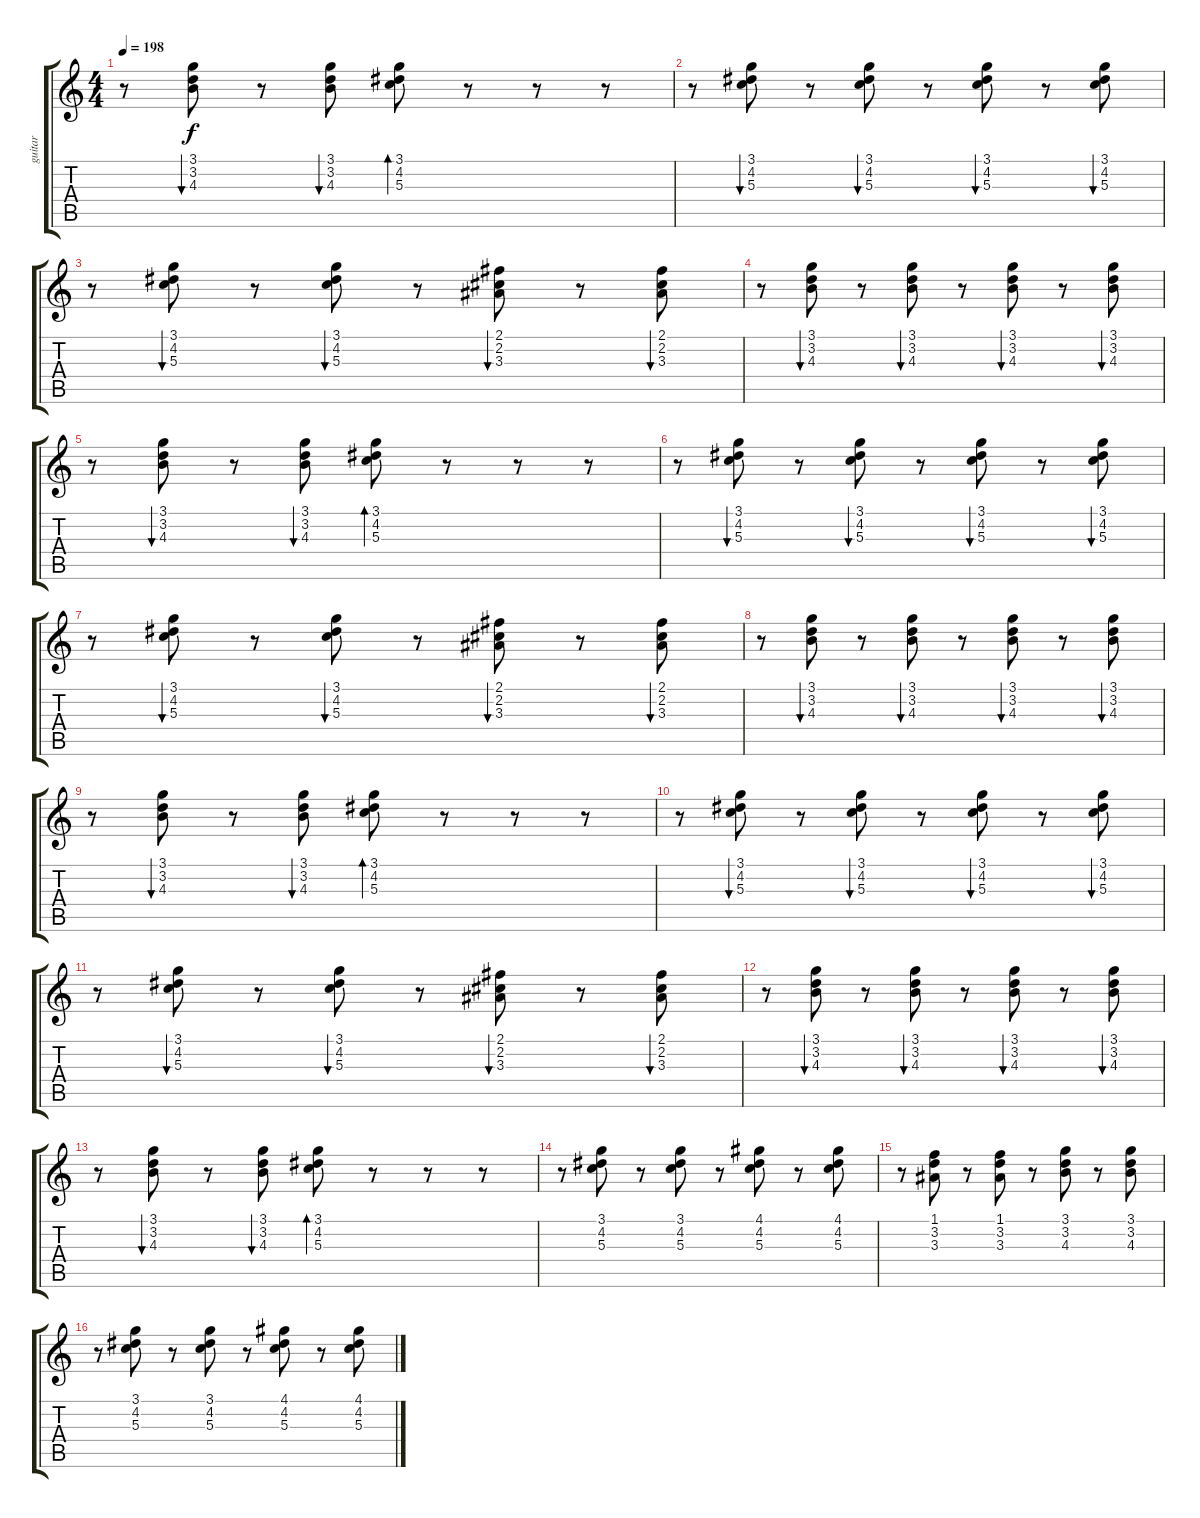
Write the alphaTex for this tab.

\track ("guitar" "guitar") {instrument overdrivenguitar}
\staff {score tabs}
\tuning (E4 B3 G3 D3 A2 E2) {hide}
\ts (4 4)
\tempo 198
\clef g2
\ks c
r.8{dy f} (3.1 3.2 4.3).8{bu 60} r.8 (3.1 3.2 4.3).8{bu 60} (3.1 4.2 5.3).8{bd 60} r.8 r.8 r.8 |
r.8 (3.1 4.2 5.3).8{bu 60} r.8 (3.1 4.2 5.3).8{bu 60} r.8 (3.1 4.2 5.3).8{bu 60} r.8 (3.1 4.2 5.3).8{bu 60} |
r.8 (3.1 4.2 5.3).8{bu 60} r.8 (3.1 4.2 5.3).8{bu 60} r.8 (2.1 2.2 3.3).8{bu 60} r.8 (2.1 2.2 3.3).8{bu 60} |
r.8 (3.1 3.2 4.3).8{bu 60} r.8 (3.1 3.2 4.3).8{bu 60} r.8 (3.1 3.2 4.3).8{bu 60} r.8 (3.1 3.2 4.3).8{bu 60} |
r.8 (3.1 3.2 4.3).8{bu 60} r.8 (3.1 3.2 4.3).8{bu 60} (3.1 4.2 5.3).8{bd 60} r.8 r.8 r.8 |
r.8 (3.1 4.2 5.3).8{bu 60} r.8 (3.1 4.2 5.3).8{bu 60} r.8 (3.1 4.2 5.3).8{bu 60} r.8 (3.1 4.2 5.3).8{bu 60} |
r.8 (3.1 4.2 5.3).8{bu 60} r.8 (3.1 4.2 5.3).8{bu 60} r.8 (2.1 2.2 3.3).8{bu 60} r.8 (2.1 2.2 3.3).8{bu 60} |
r.8 (3.1 3.2 4.3).8{bu 60} r.8 (3.1 3.2 4.3).8{bu 60} r.8 (3.1 3.2 4.3).8{bu 60} r.8 (3.1 3.2 4.3).8{bu 60} |
r.8 (3.1 3.2 4.3).8{bu 60} r.8 (3.1 3.2 4.3).8{bu 60} (3.1 4.2 5.3).8{bd 60} r.8 r.8 r.8 |
r.8 (3.1 4.2 5.3).8{bu 60} r.8 (3.1 4.2 5.3).8{bu 60} r.8 (3.1 4.2 5.3).8{bu 60} r.8 (3.1 4.2 5.3).8{bu 60} |
r.8 (3.1 4.2 5.3).8{bu 60} r.8 (3.1 4.2 5.3).8{bu 60} r.8 (2.1 2.2 3.3).8{bu 60} r.8 (2.1 2.2 3.3).8{bu 60} |
r.8 (3.1 3.2 4.3).8{bu 60} r.8 (3.1 3.2 4.3).8{bu 60} r.8 (3.1 3.2 4.3).8{bu 60} r.8 (3.1 3.2 4.3).8{bu 60} |
r.8 (3.1 3.2 4.3).8{bu 60} r.8 (3.1 3.2 4.3).8{bu 60} (3.1 4.2 5.3).8{bd 60} r.8 r.8 r.8 |
r.8 (3.1 4.2 5.3).8 r.8 (3.1 4.2 5.3).8 r.8 (4.1 4.2 5.3).8 r.8 (4.1 4.2 5.3).8 |
r.8 (1.1 3.2 3.3).8 r.8 (1.1 3.2 3.3).8 r.8 (3.1 3.2 4.3).8 r.8 (3.1 3.2 4.3).8 |
r.8 (3.1 4.2 5.3).8 r.8 (3.1 4.2 5.3).8 r.8 (4.1 4.2 5.3).8 r.8 (4.1 4.2 5.3).8
